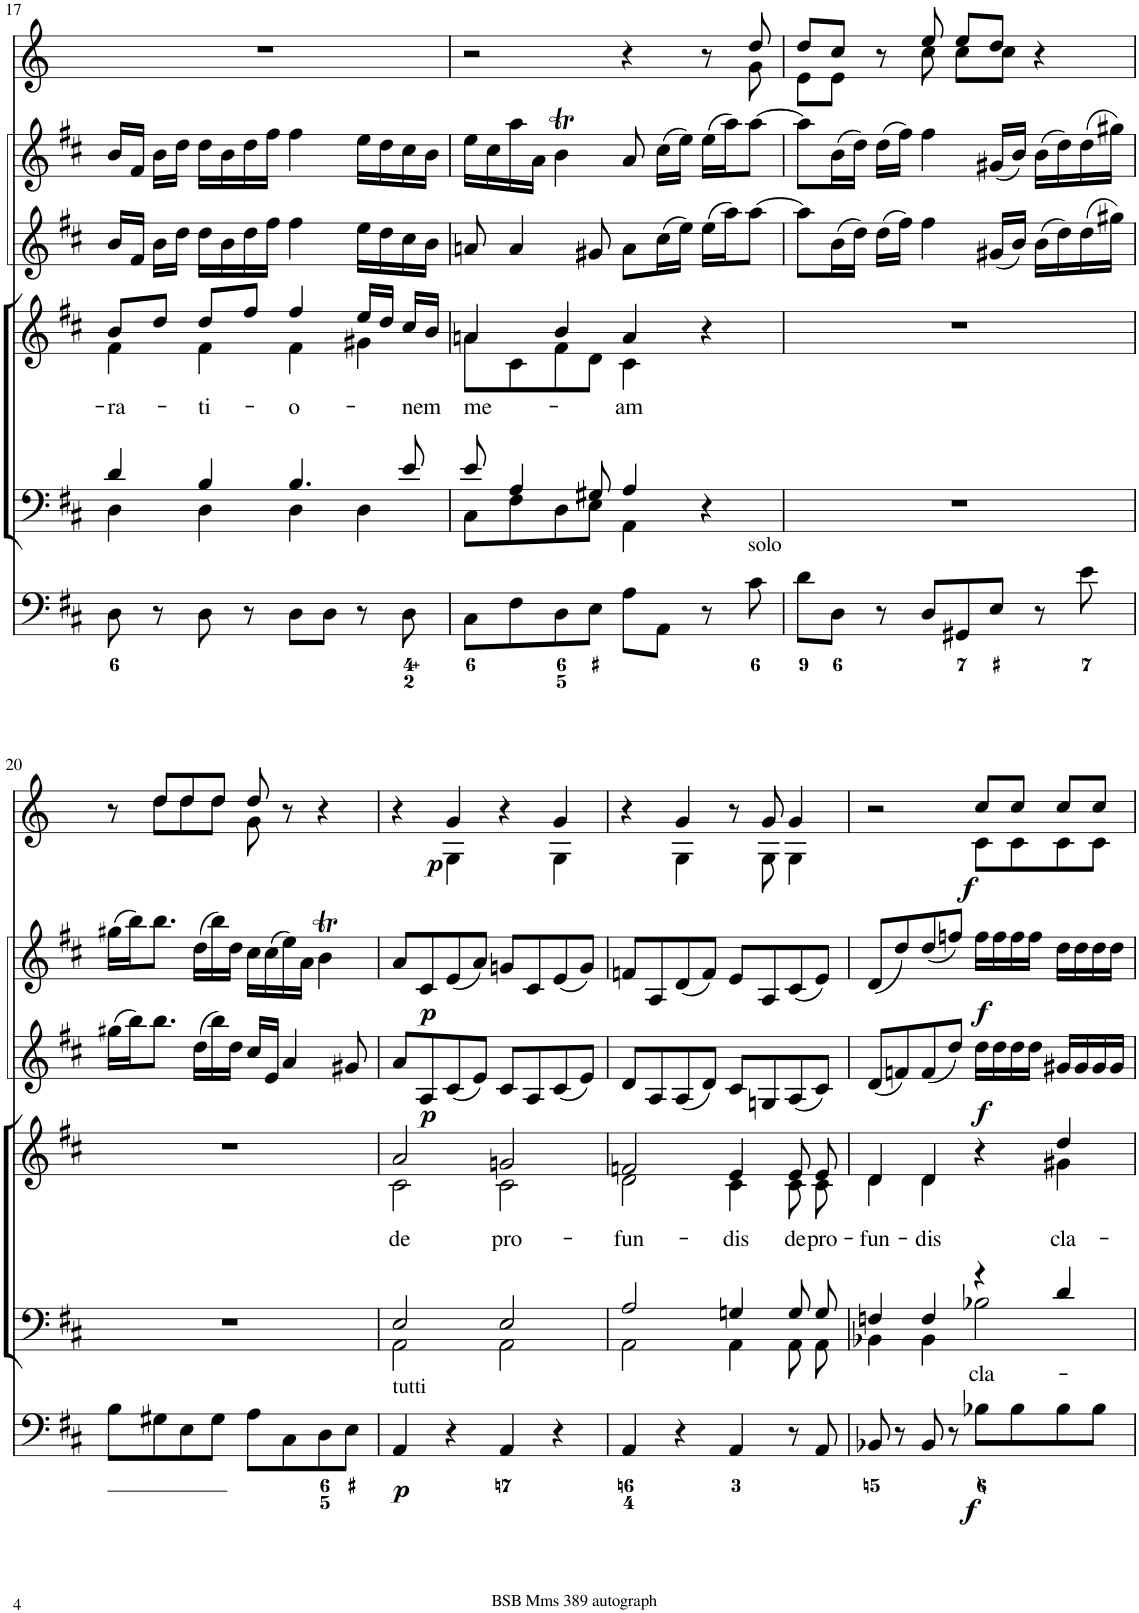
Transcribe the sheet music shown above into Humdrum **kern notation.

**kern	**dynam	**kern	**text	**kern	**text	**kern	**dynam	**kern	**dynam	**kern	**dynam
*part6	*part6	*part5	*part5	*part4	*part4	*part3	*part3	*part2	*part2	*part1	*part1
*staff6	*staff6	*staff5	*staff5	*staff4	*staff4	*staff3	*staff3	*staff2	*staff2	*staff1	*staff1
*I"Organ	*	*I"Voice	*	*I"Voice	*	*I"Violin	*	*I"Violini	*	*I"Clarini in D	*
*	*	*	*	*	*	*I'Vln	*	*I'Vln	*	*	*
!!LO:PB:g=z
*clefF4	*	*clefF4	*	*clefG2	*	*clefG2	*	*clefG2	*	*clefG2	*
*	*	*	*	*	*	*	*	*	*	*Trd-1c-2	*
*k[f#c#]	*	*k[f#c#]	*	*k[f#c#]	*	*k[f#c#]	*	*k[f#c#]	*	*k[]	*
*M4/4	*	*M4/4	*	*M4/4	*	*M4/4	*	*M4/4	*	*M4/4	*
*met(c)	*	*met(c)	*	*met(c)	*	*met(c)	*	*met(c)	*	*met(c)	*
=17	=17	=17	=17	=17	=17	=17	=17	=17	=17	=17	=17
*	*	*^	*	*	*	*	*	*	*	*	*
!	!	!	!	!	!	!LO:LY:b	!	!	!	!	!	!
*	*	*	*	*	*^	*	*	*	*	*	*	*
8D\	.	4d/	4D\	.	8b/L	4f#\	-ra-	16b/LL	.	16b/LL	.	1r	.
.	.	.	.	.	.	.	.	16f#/JJ	.	16f#/JJ	.	.	.
8r	.	.	.	.	8dd/J	.	.	16b\LL	.	16b\LL	.	.	.
.	.	.	.	.	.	.	.	16dd\JJ	.	16dd\JJ	.	.	.
!	!	!	!	!	!	!	!LO:LY:b	!	!	!	!	!	!
8D\	.	4B/	4D\	.	8dd/L	4f#\	-ti-	16dd\LL	.	16dd\LL	.	.	.
.	.	.	.	.	.	.	.	16b\	.	16b\	.	.	.
8r	.	.	.	.	8ff#/J	.	.	16dd\	.	16dd\	.	.	.
.	.	.	.	.	.	.	.	16ff#\JJ	.	16ff#\JJ	.	.	.
!	!	!	!	!	!	!	!LO:LY:b	!	!	!	!	!	!
8D\L	.	4.B/	4D\	.	4ff#/	4f#\	-o-	4ff#\	.	4ff#\	.	.	.
8D\J	.	.	.	.	.	.	.	.	.	.	.	.	.
8r	.	.	4D\	.	16ee/LL	4g#X\	.	16ee\LL	.	16ee\LL	.	.	.
.	.	.	.	.	16dd/JJ	.	.	16dd\	.	16dd\	.	.	.
!	!	!	!	!	!	!	!LO:LY:b	!	!	!	!	!	!
8D\	.	8e/	.	.	16cc#/LL	.	-nem	16cc#\	.	16cc#\	.	.	.
.	.	.	.	.	16b/JJ	.	.	16b\JJ	.	16b\JJ	.	.	.
=18	=18	=18	=18	=18	=18	=18	=18	=18	=18	=18	=18	=18	=18
!	!	!	!	!	!	!	!LO:LY:b	!	!	!	!	!	!
*	*	*	*	*	*	*	*	*	*	*	*	*^	*
8C#\L	.	8e/	8C#\L	.	4an/	8a\L	me-	8an/	.	16ee\LL	.	2r	2..ryy	.
.	.	.	.	.	.	.	.	.	.	16cc#\	.	.	.	.
8F#\	.	4A/	8F#\	.	.	8c#\	.	4a/	.	16aa\	.	.	.	.
.	.	.	.	.	.	.	.	.	.	16a\JJ	.	.	.	.
8D\	.	.	8D\	.	4b/	8f#\	.	.	.	4bT\	.	.	.	.
8E\J	.	8G#X/	8E\J	.	.	8d\J	.	8g#X/	.	.	.	.	.	.
!	!	!	!	!	!	!	!LO:LY:b	!	!	!	!	!	!	!
8A\L	.	4A/	4AA\	.	4a/	4c#\	-am	8a\L	.	8a/	.	4r	.	.
8AA\J	.	.	.	.	.	.	.	(16cc#\L	.	(16cc#\LL	.	.	.	.
.	.	.	.	.	.	.	.	16ee\JJ)	.	16ee\JJ)	.	.	.	.
8r	.	4r	4ryy	.	4r	4ryy	.	(16ee\LL	.	(16ee\LL	.	8r	.	.
.	.	.	.	.	.	.	.	16aa\J)	.	16aa\J)	.	.	.	.
!LO:TX:a:t=solo	!	!	!	!	!	!	!	!	!	!	!	!	!	!
8c#\	.	.	.	.	.	.	.	[8aa\J	.	[8aa\J	.	8dd/	8g\	.
*	*	*v	*v	*	*	*	*	*	*	*	*	*	*	*
*	*	*	*	*v	*v	*	*	*	*	*	*	*	*
=19	=19	=19	=19	=19	=19	=19	=19	=19	=19	=19	=19	=19
8d\L	.	1r	.	1r	.	8aa\L]	.	8aa\L]	.	8dd/L	8e\L	.
8D\J	.	.	.	.	.	(16b\L	.	(16b\L	.	8cc/J	8e\J	.
.	.	.	.	.	.	16dd\JJ)	.	16dd\JJ)	.	.	.	.
8r	.	.	.	.	.	(16dd\LL	.	(16dd\LL	.	8r	8ryy	.
.	.	.	.	.	.	16ff#\JJ)	.	16ff#\JJ)	.	.	.	.
8D/L	.	.	.	.	.	4ff#\	.	4ff#\	.	8ee/	8cc\	.
8GG#X/	.	.	.	.	.	.	.	.	.	8ee/L	8cc\L	.
8E/J	.	.	.	.	.	(16g#X/LL	.	(16g#X/LL	.	8dd/J	8cc\J	.
.	.	.	.	.	.	16b/JJ)	.	16b/JJ)	.	.	.	.
8r	.	.	.	.	.	(16b\LL	.	(16b\LL	.	4r	4ryy	.
.	.	.	.	.	.	16dd\)	.	16dd\)	.	.	.	.
8e\	.	.	.	.	.	(16dd\	.	(16dd\	.	.	.	.
.	.	.	.	.	.	16gg#X\JJ)	.	16gg#X\JJ)	.	.	.	.
!!LO:LB:g=z	!!
=20	=20	=20	=20	=20	=20	=20	=20	=20	=20	=20	=20	=20
8B\L	.	1r	.	1r	.	(16gg#X\LL	.	(16gg#X\LL	.	8r	8ryy	.
.	.	.	.	.	.	16bb\J)	.	16bb\J)	.	.	.	.
8G#X\	.	.	.	.	.	8.bb\J	.	8.bb\J	.	8dd/L	8dd\L	.
8E\	.	.	.	.	.	.	.	.	.	8dd/	8dd\	.
.	.	.	.	.	.	(16dd\LL	.	(16dd\LL	.	.	.	.
8G#\J	.	.	.	.	.	16bb\)	.	16bb\)	.	8dd/J	8dd\J	.
.	.	.	.	.	.	16dd\JJ	.	16dd\JJ	.	.	.	.
8A\L	.	.	.	.	.	16cc#/LL	.	16cc#\LL	.	8dd/	8g\	.
.	.	.	.	.	.	16e/JJ	.	(16cc#\	.	.	.	.
8C#\	.	.	.	.	.	4a/	.	16ee\)	.	8r	4.ryy	.
.	.	.	.	.	.	.	.	16a\JJ	.	.	.	.
8D\	.	.	.	.	.	.	.	4bT\	.	4r	.	.
8E\J	.	.	.	.	.	8g#X/	.	.	.	.	.	.
=21	=21	=21	=21	=21	=21	=21	=21	=21	=21	=21	=21	=21
*	*	*^	*	*	*	*	*	*	*	*	*	*
!LO:TX:a:t=tutti	!	!	!	!	!	!	!	!	!	!	!	!	!
!	!LO:DY:b	!	!	!	!	!LO:LY:b	!	!	!	!	!	!	!
*	*	*	*	*	*^	*	*	*	*	*	*	*	*
4AA/	p	2E/	2AA\	.	2a/	2c#\	de	8a/L	.	8a/L	.	4r	4ryy	.
!	!	!	!	!	!	!	!	!	!LO:DY:b	!	!LO:DY:b	!	!	!
.	.	.	.	.	.	.	.	8A/	p	8c#/	p	.	.	.
!	!	!	!	!	!	!	!	!	!	!	!	!	!	!LO:DY:b
4r	.	.	.	.	.	.	.	(8c#/	.	(8e/	.	4g/	4G\	p
.	.	.	.	.	.	.	.	8e/J)	.	8a/J)	.	.	.	.
!	!	!	!	!	!	!	!LO:LY:b	!	!	!	!	!	!	!
4AA/	.	2E/	2AA\	.	2gn/	2c#\	pro-	8c#/L	.	8gn/L	.	4r	4ryy	.
.	.	.	.	.	.	.	.	8A/	.	8c#/	.	.	.	.
4r	.	.	.	.	.	.	.	(8c#/	.	(8e/	.	4g/	4G\	.
.	.	.	.	.	.	.	.	8e/J)	.	8g/J)	.	.	.	.
=22	=22	=22	=22	=22	=22	=22	=22	=22	=22	=22	=22	=22	=22	=22
!	!	!	!	!	!	!	!LO:LY:b	!	!	!	!	!	!	!
4AA/	.	2A/	2AA\	.	2fn/	2d\	-fun-	8d/L	.	8fn/L	.	4r	4ryy	.
.	.	.	.	.	.	.	.	8A/	.	8A/	.	.	.	.
4r	.	.	.	.	.	.	.	(8A/	.	(8d/	.	4g/	4G\	.
.	.	.	.	.	.	.	.	8d/J)	.	8f/J)	.	.	.	.
!	!	!	!	!	!	!	!LO:LY:b	!	!	!	!	!	!	!
4AA/	.	4Gn/	4AA\	.	4e/	4c#\	-dis	8c#/L	.	8e/L	.	8r	8ryy	.
.	.	.	.	.	.	.	.	8Gn/	.	8A/	.	8g/	8G\	.
!	!	!	!	!	!	!	!LO:LY:b	!	!	!	!	!	!	!
8r	.	8G/	8AA\	.	8e/	8c#\	de	(8A/	.	(8c#/	.	4g/	4G\	.
!	!	!	!	!	!	!	!LO:LY:b	!	!	!	!	!	!	!
8AA/	.	8G/	8AA\	.	8e/	8c#\	pro-	8c#/J)	.	8e/J)	.	.	.	.
=23	=23	=23	=23	=23	=23	=23	=23	=23	=23	=23	=23	=23	=23	=23
!	!	!	!	!	!	!	!LO:LY:b	!	!	!	!	!	!	!
8BB-X/	.	4Fn/	4BB-X\	.	4d/	4d\	-fun-	(8d/L	.	(8d/L	.	2r	2ryy	.
8r	.	.	.	.	.	.	.	8fn/)	.	8dd/)	.	.	.	.
!	!	!	!	!	!	!	!LO:LY:b	!	!	!	!	!	!	!
8BB-/	.	4F/	4BB-\	.	4d/	4d\	-dis	(8f/	.	(8dd/	.	.	.	.
8r	.	.	.	.	.	.	.	8dd/J)	.	8ffn/J)	.	.	.	.
!	!LO:DY:b	!	!	!LO:LY:b	!	!	!	!	!LO:DY:b	!	!LO:DY:b	!	!	!LO:DY:b
8B-X\L	f	4r	2B-X\	cla-	4r	4ryy	.	16dd\LL	f	16ff\LL	f	8cc/L	8c\L	f
.	.	.	.	.	.	.	.	16dd\	.	16ff\	.	.	.	.
8B-\	.	.	.	.	.	.	.	16dd\	.	16ff\	.	8cc/J	8c\	.
.	.	.	.	.	.	.	.	16dd\JJ	.	16ff\JJ	.	.	.	.
!	!	!	!	!	!	!	!LO:LY:b	!	!	!	!	!	!	!
8B-\	.	4d/	.	.	4dd/	4g#X\	cla-	16g#X/LL	.	16dd\LL	.	8cc/L	8c\	.
.	.	.	.	.	.	.	.	16g#/	.	16dd\	.	.	.	.
8B-\J	.	.	.	.	.	.	.	16g#/	.	16dd\	.	8cc/J	8c\J	.
.	.	.	.	.	.	.	.	16g#/JJ	.	16dd\JJ	.	.	.	.
*	*	*v	*v	*	*	*	*	*	*	*	*	*v	*v	*
*	*	*	*	*v	*v	*	*	*	*	*	*	*
=	=	=	=	=	=	=	=	=	=	=	=
*-	*-	*-	*-	*-	*-	*-	*-	*-	*-	*-	*-
